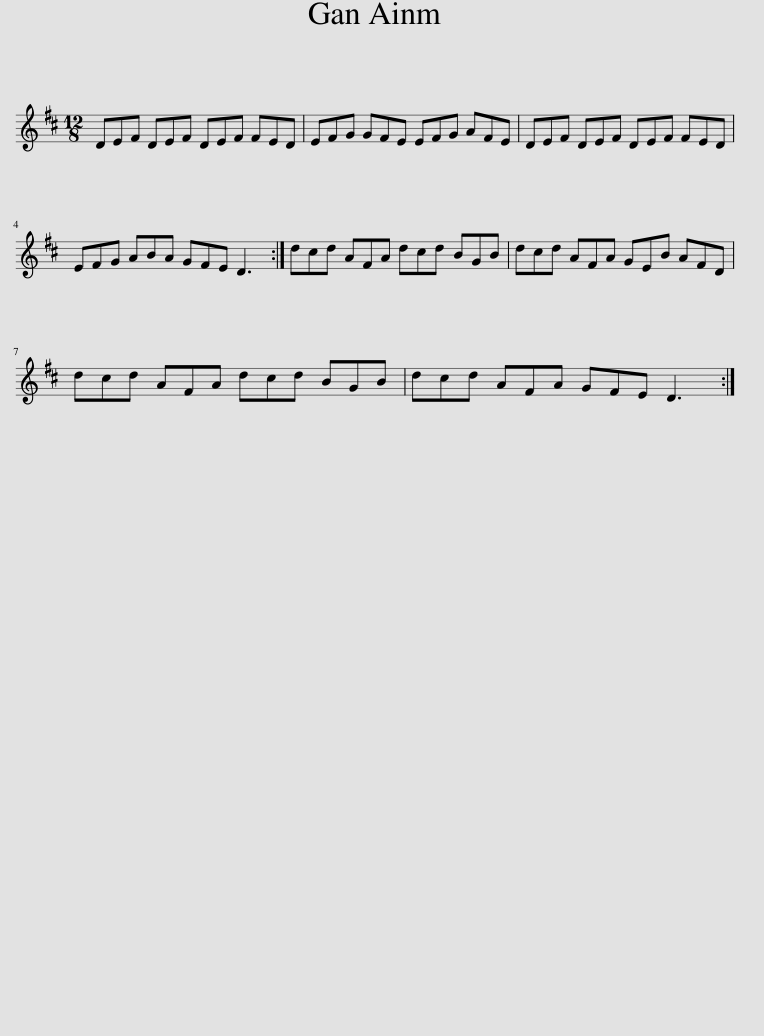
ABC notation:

X:1
L:1/8
M:12/8
I:linebreak $
K:D
V:1 treble
V:1
 DEF DEF DEF FED | EFG GFE EFG AFE | DEF DEF DEF FED |$ EFG ABA GFE D3 :| dcd AFA dcd BGB | %5
 dcd AFA GEB AFD |$ dcd AFA dcd BGB | dcd AFA GFE D3 :| %8
